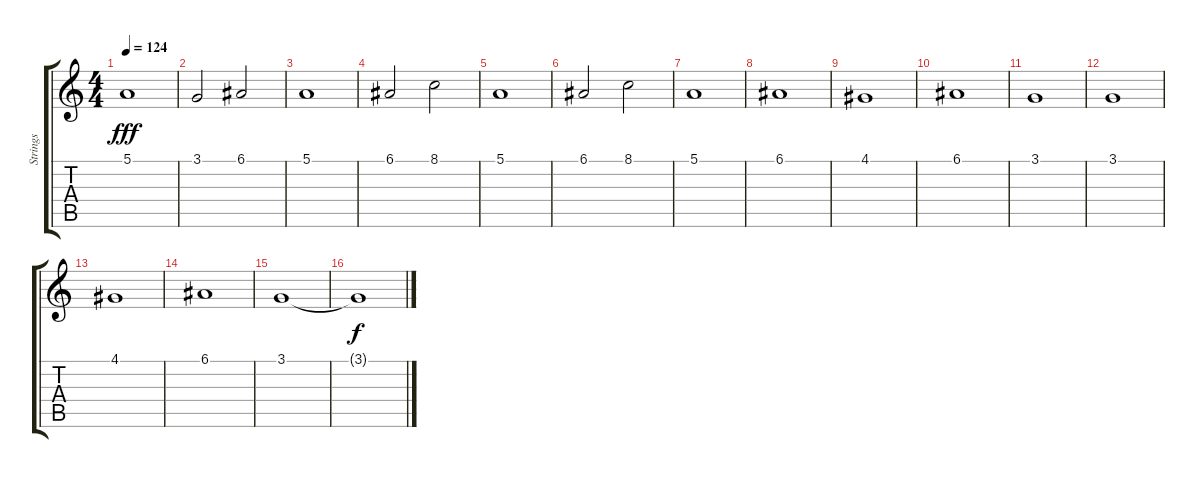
\track ("Strings" "Strings") {instrument stringensemble2}
\staff {score tabs}
\tuning (E4 B3 G3 D3 A2 E2) {hide}
\ts (4 4)
\tempo 124
\clef g2
\ks c
5.1.1{dy fff} |
3.1.2 6.1.2 |
5.1.1 |
6.1.2 8.1.2 |
5.1.1 |
6.1.2 8.1.2 |
5.1.1 |
6.1.1 |
4.1.1 |
6.1.1 |
3.1.1 |
3.1.1 |
4.1.1 |
6.1.1 |
3.1.1 |
3.1{t}.1{dy f}
